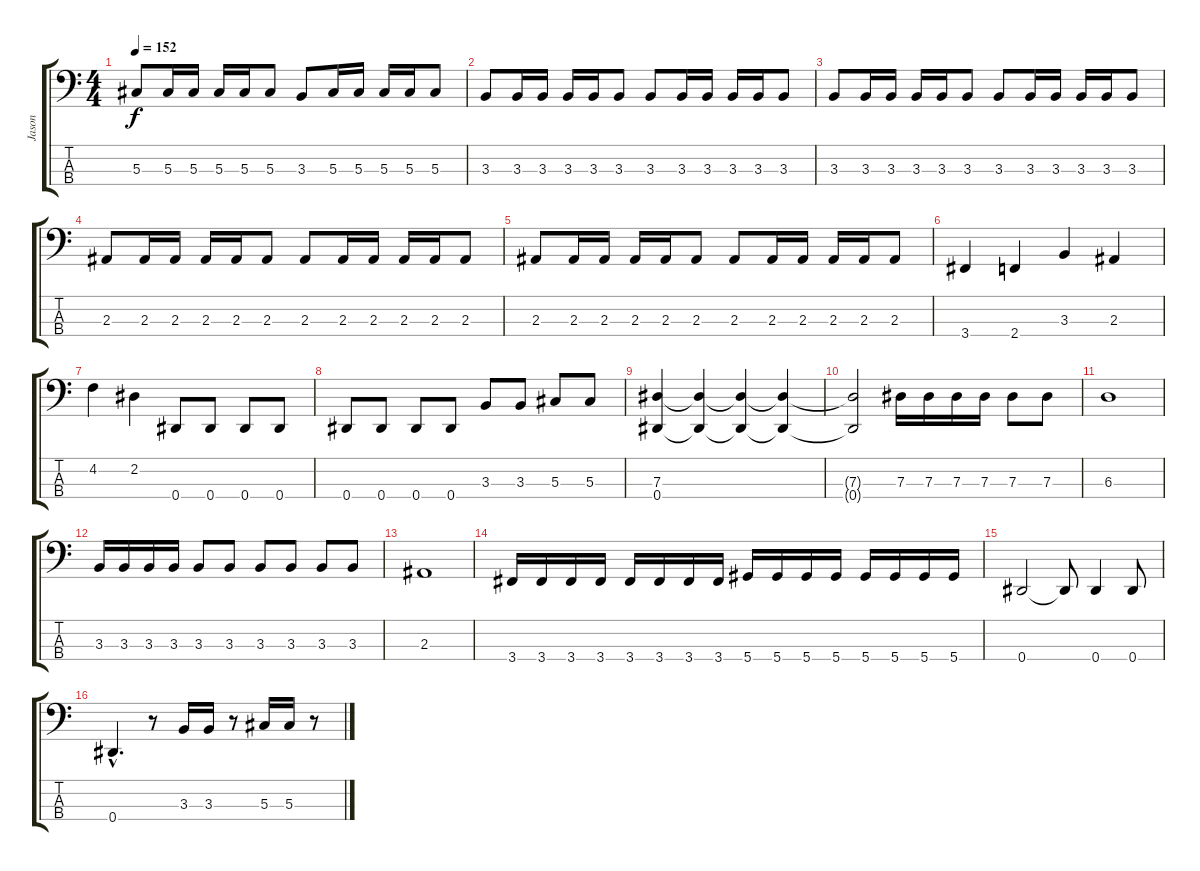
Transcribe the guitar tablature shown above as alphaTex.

\track ("Jason" "Jason") {instrument fretlessbass}
\staff {score tabs}
\tuning (Gb2 Db2 Ab1 Eb1) {hide}
\ts (4 4)
\tempo 152
\clef f4
\ks c
5.3.8{dy f} 5.3.16 5.3.16 5.3.16 5.3.16 5.3.8 3.3.8 5.3.16 5.3.16 5.3.16 5.3.16 5.3.8 |
3.3.8 3.3.16 3.3.16 3.3.16 3.3.16 3.3.8 3.3.8 3.3.16 3.3.16 3.3.16 3.3.16 3.3.8 |
3.3.8 3.3.16 3.3.16 3.3.16 3.3.16 3.3.8 3.3.8 3.3.16 3.3.16 3.3.16 3.3.16 3.3.8 |
2.3.8 2.3.16 2.3.16 2.3.16 2.3.16 2.3.8 2.3.8 2.3.16 2.3.16 2.3.16 2.3.16 2.3.8 |
2.3.8 2.3.16 2.3.16 2.3.16 2.3.16 2.3.8 2.3.8 2.3.16 2.3.16 2.3.16 2.3.16 2.3.8 |
3.4.4 2.4.4 3.3.4 2.3.4 |
4.2.4 2.2.4 0.4.8 0.4.8 0.4.8 0.4.8 |
0.4.8 0.4.8 0.4.8 0.4.8 3.3.8 3.3.8 5.3.8 5.3.8 |
(7.3 0.4).4 (7.3{t} 0.4{t}).4 (7.3{t} 0.4{t}).4 (7.3{t} 0.4{t}).4 |
(7.3{t} 0.4{t}).2 7.3.16 7.3.16 7.3.16 7.3.16 7.3.8 7.3.8 |
6.3.1 |
3.3.16 3.3.16 3.3.16 3.3.16 3.3.8 3.3.8 3.3.8 3.3.8 3.3.8 3.3.8 |
2.3.1 |
3.4.16 3.4.16 3.4.16 3.4.16 3.4.16 3.4.16 3.4.16 3.4.16 5.4.16 5.4.16 5.4.16 5.4.16 5.4.16 5.4.16 5.4.16 5.4.16 |
0.4.2 0.4{t}.8 0.4.4 0.4.8 |
0.4{hac}.4{d} r.8 3.3.16 3.3.16 r.8 5.3.16 5.3.16 r.8
